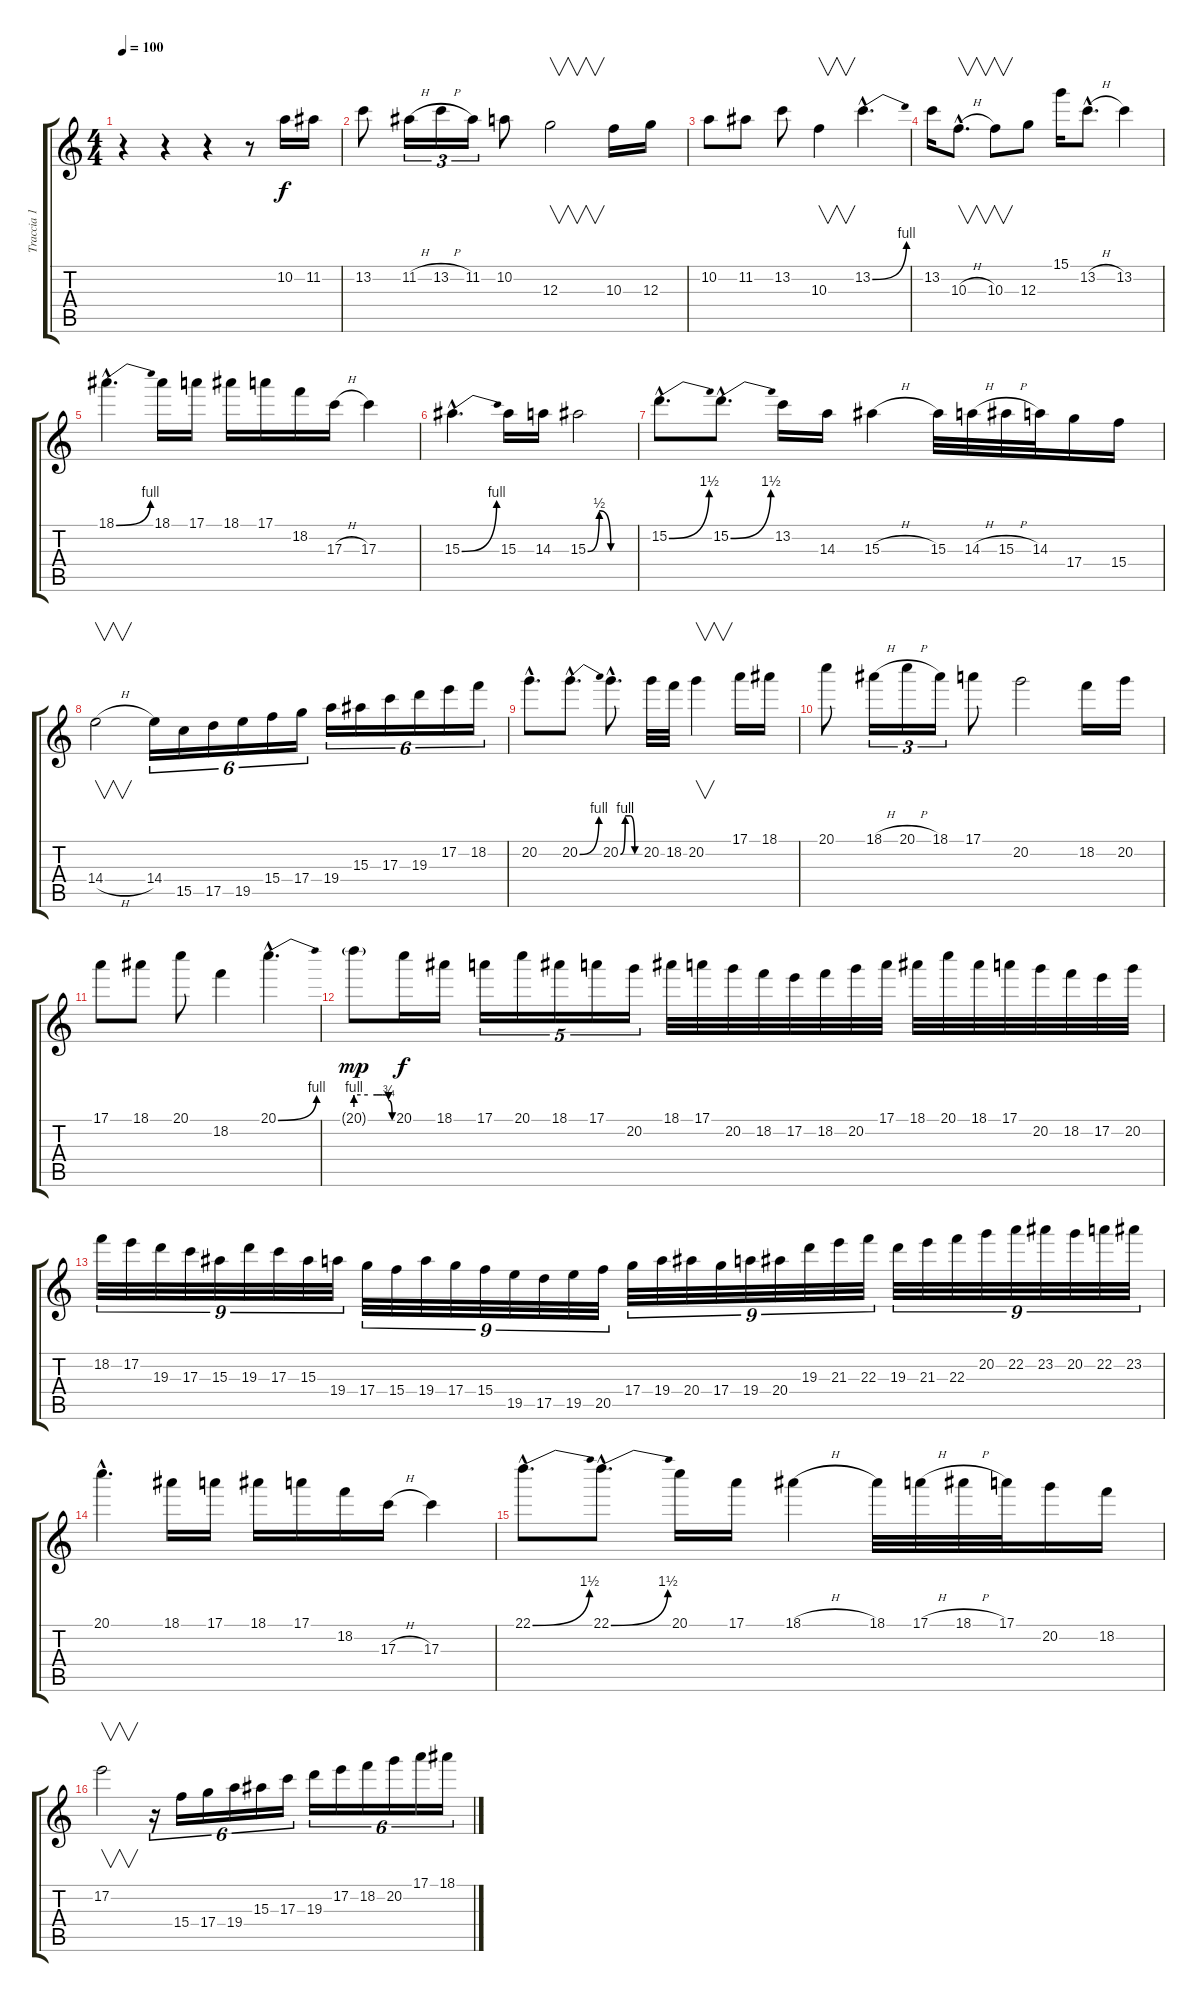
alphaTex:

\track ("Traccia 1" "Traccia 1") {instrument distortionguitar}
\staff {score tabs}
\tuning (E4 B3 G3 D3 A2 E2) {hide}
\ts (4 4)
\tempo 100
\clef g2
\ks c
r.4{dy f instrument distortionguitar} r.4 r.4 r.8 10.2.16 11.2.16 |
13.2.8 11.2{h}.16{tu (3 2)} 13.2{h}.16{tu (3 2)} 11.2.16{tu (3 2)} 10.2.8 12.3.2{v} 10.3.16 12.3.16 |
10.2.8 11.2.8 13.2.8 10.3.4{v} 13.2{be (bend 0 0 60 4) hac}.4{d} |
13.2.16 10.3{h hac}.8{v d} 10.3.8{v} 12.3.8 15.1.16 13.2{h hac}.8{d} 13.2.4 |
18.1{be (bend 0 0 60 4) hac}.4{d} 18.1.16 17.1.16 18.1.16 17.1.16 18.2.16 17.3{h}.16 17.3.4 |
15.3{be (bend 0 0 60 4) hac}.4{d} 15.3.16 14.3.16 15.3{be (custom 0 0 15 2 30 0 45 0 60 0)}.2 |
15.2{be (bend 0 0 60 6) hac}.8{d} 15.2{be (bend 0 0 60 6) hac}.8{d} 13.2.16 14.3.16 15.3{h}.4 15.3.32 14.3{h}.32 15.3{h}.32 14.3.32 17.4.16 15.4.16 |
14.4{h}.2{v} 14.4.16{tu (6 4)} 15.5.16{tu (6 4)} 17.5.16{tu (6 4)} 19.5.16{tu (6 4)} 15.4.16{tu (6 4)} 17.4.16{tu (6 4)} 19.4.16{tu (6 4)} 15.3.16{tu (6 4)} 17.3.16{tu (6 4)} 19.3.16{tu (6 4)} 17.2.16{tu (6 4)} 18.2.16{tu (6 4)} |
20.2{hac}.8{d} 20.2{be (bend 0 0 60 4) hac}.8{d} 20.2{be (custom 0 0 15 4 30 4 45 0 60 0) hac}.8{d} 20.2.32 18.2.32 20.2.4{v} 17.1.16 18.1.16 |
20.1.8 18.1{h}.16{tu (3 2)} 20.1{h}.16{tu (3 2)} 18.1.16{tu (3 2)} 17.1.8 20.2.2 18.2.16 20.2.16 |
17.1.8 18.1.8 20.1.8 18.2.4 20.1{be (bend 0 0 60 4) hac}.4{d} |
20.1{be (custom 0 4 20 4 35 4 40 4 44 4 49 4 54 3 60 0) g}.8{dy mp} 20.1.16{dy f} 18.1.16 17.1.16{tu (5 4)} 20.1.16{tu (5 4)} 18.1.16{tu (5 4)} 17.1.16{tu (5 4)} 20.2.16{tu (5 4)} 18.1.32 17.1.32 20.2.32 18.2.32 17.2.32 18.2.32 20.2.32 17.1.32 18.1.32 20.1.32 18.1.32 17.1.32 20.2.32 18.2.32 17.2.32 20.2.32 |
18.2.32{tu (9 8)} 17.2.32{tu (9 8)} 19.3.32{tu (9 8)} 17.3.32{tu (9 8)} 15.3.32{tu (9 8)} 19.3.32{tu (9 8)} 17.3.32{tu (9 8)} 15.3.32{tu (9 8)} 19.4.32{tu (9 8)} 17.4.32{tu (9 8)} 15.4.32{tu (9 8)} 19.4.32{tu (9 8)} 17.4.32{tu (9 8)} 15.4.32{tu (9 8)} 19.5.32{tu (9 8)} 17.5.32{tu (9 8)} 19.5.32{tu (9 8)} 20.5.32{tu (9 8)} 17.4.32{tu (9 8)} 19.4.32{tu (9 8)} 20.4.32{tu (9 8)} 17.4.32{tu (9 8)} 19.4.32{tu (9 8)} 20.4.32{tu (9 8)} 19.3.32{tu (9 8)} 21.3.32{tu (9 8)} 22.3.32{tu (9 8)} 19.3.32{tu (9 8)} 21.3.32{tu (9 8)} 22.3.32{tu (9 8)} 20.2.32{tu (9 8)} 22.2.32{tu (9 8)} 23.2.32{tu (9 8)} 20.2.32{tu (9 8)} 22.2.32{tu (9 8)} 23.2.32{tu (9 8)} |
20.1{hac}.4{d} 18.1.16 17.1.16 18.1.16 17.1.16 18.2.16 17.3{h}.16 17.3.4 |
22.1{be (bend 0 0 60 6) hac}.8{d} 22.1{be (bend 0 0 60 6) hac}.8{d} 20.1.16 17.1.16 18.1{h}.4 18.1.32 17.1{h}.32 18.1{h}.32 17.1.32 20.2.16 18.2.16 |
17.2.2{v} r.16{tu (6 4)} 15.4.16{tu (6 4)} 17.4.16{tu (6 4)} 19.4.16{tu (6 4)} 15.3.16{tu (6 4)} 17.3.16{tu (6 4)} 19.3.16{tu (6 4)} 17.2.16{tu (6 4)} 18.2.16{tu (6 4)} 20.2.16{tu (6 4)} 17.1.16{tu (6 4)} 18.1.16{tu (6 4)}
